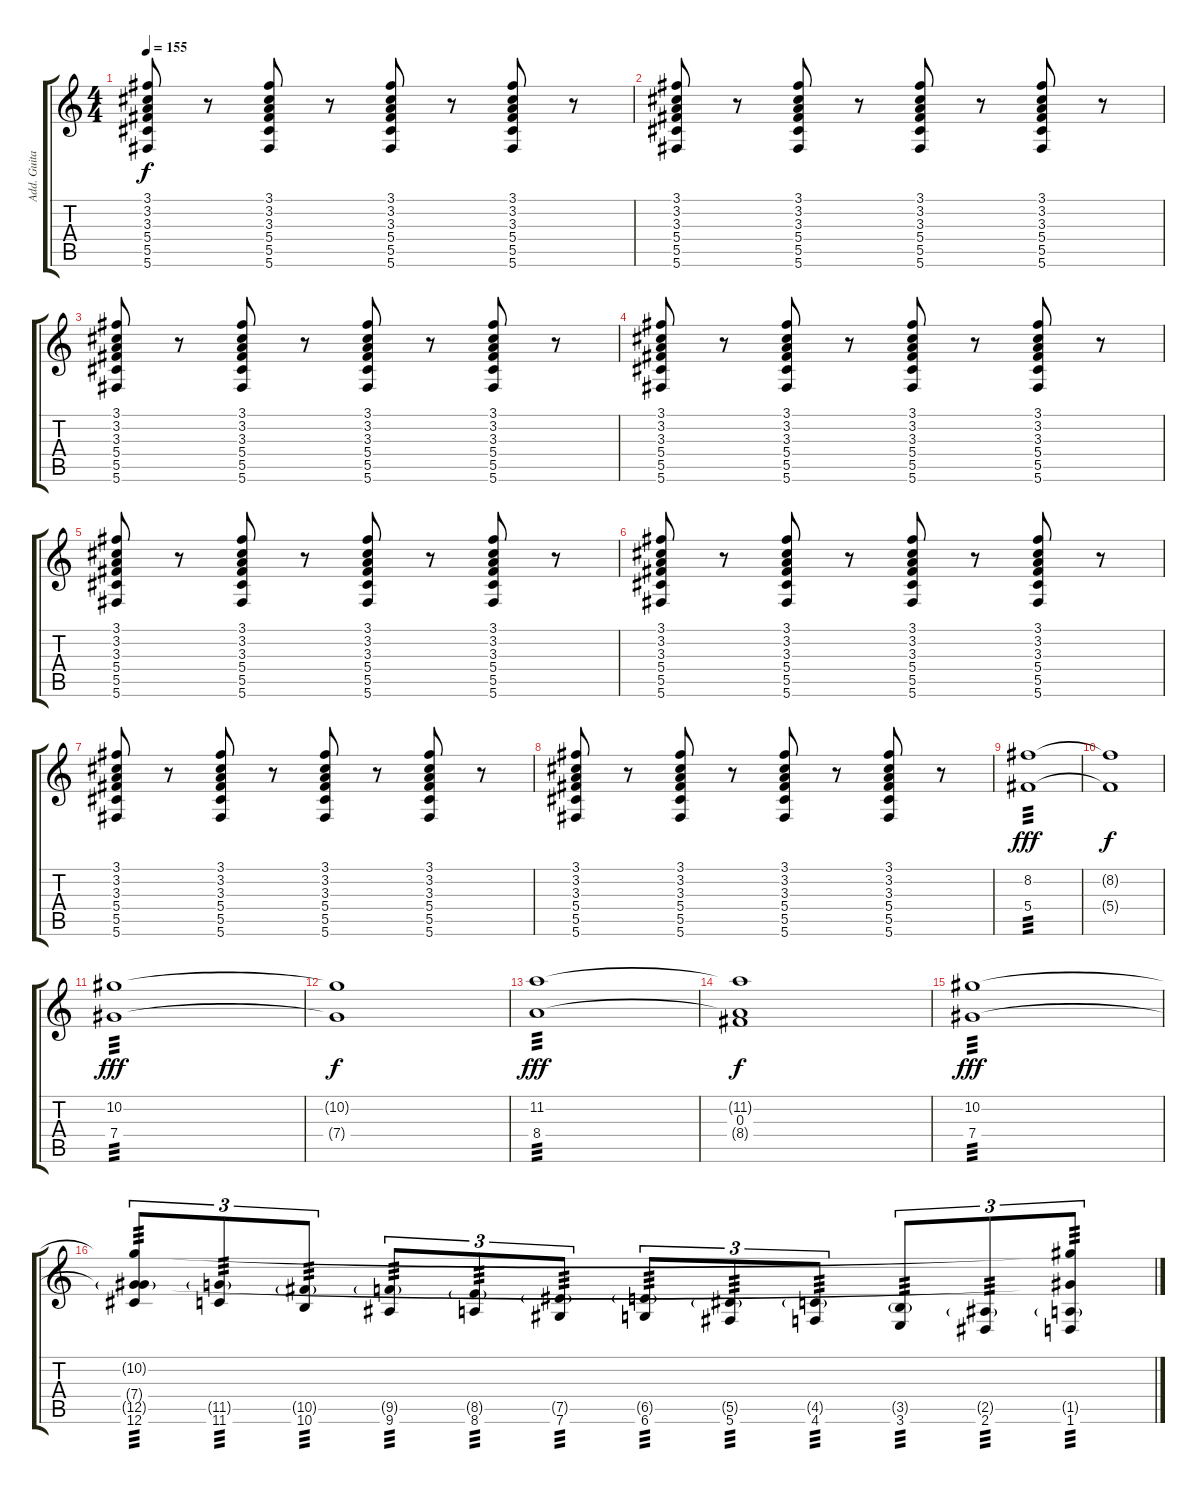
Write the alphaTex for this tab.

\track ("Add. Guitar" "Add. Guita") {instrument acousticguitarnylon}
\staff {score tabs}
\tuning (Eb4 Bb3 Gb3 Db3 Ab2 Db2) {hide}
\ts (4 4)
\tempo 155
\clef g2
\ks c
(3.1 3.2 3.3 5.4 5.5 5.6).8{dy f} r.8 (3.1 3.2 3.3 5.4 5.5 5.6).8 r.8 (3.1 3.2 3.3 5.4 5.5 5.6).8 r.8 (3.1 3.2 3.3 5.4 5.5 5.6).8 r.8 |
(3.1 3.2 3.3 5.4 5.5 5.6).8 r.8 (3.1 3.2 3.3 5.4 5.5 5.6).8 r.8 (3.1 3.2 3.3 5.4 5.5 5.6).8 r.8 (3.1 3.2 3.3 5.4 5.5 5.6).8 r.8 |
(3.1 3.2 3.3 5.4 5.5 5.6).8 r.8 (3.1 3.2 3.3 5.4 5.5 5.6).8 r.8 (3.1 3.2 3.3 5.4 5.5 5.6).8 r.8 (3.1 3.2 3.3 5.4 5.5 5.6).8 r.8 |
(3.1 3.2 3.3 5.4 5.5 5.6).8 r.8 (3.1 3.2 3.3 5.4 5.5 5.6).8 r.8 (3.1 3.2 3.3 5.4 5.5 5.6).8 r.8 (3.1 3.2 3.3 5.4 5.5 5.6).8 r.8 |
(3.1 3.2 3.3 5.4 5.5 5.6).8 r.8 (3.1 3.2 3.3 5.4 5.5 5.6).8 r.8 (3.1 3.2 3.3 5.4 5.5 5.6).8 r.8 (3.1 3.2 3.3 5.4 5.5 5.6).8 r.8 |
(3.1 3.2 3.3 5.4 5.5 5.6).8 r.8 (3.1 3.2 3.3 5.4 5.5 5.6).8 r.8 (3.1 3.2 3.3 5.4 5.5 5.6).8 r.8 (3.1 3.2 3.3 5.4 5.5 5.6).8 r.8 |
(3.1 3.2 3.3 5.4 5.5 5.6).8 r.8 (3.1 3.2 3.3 5.4 5.5 5.6).8 r.8 (3.1 3.2 3.3 5.4 5.5 5.6).8 r.8 (3.1 3.2 3.3 5.4 5.5 5.6).8 r.8 |
(3.1 3.2 3.3 5.4 5.5 5.6).8 r.8 (3.1 3.2 3.3 5.4 5.5 5.6).8 r.8 (3.1 3.2 3.3 5.4 5.5 5.6).8 r.8 (3.1 3.2 3.3 5.4 5.5 5.6).8 r.8 |
(8.2 5.4).1{tp 3 dy fff} |
(8.2{t} 5.4{t}).1{dy f} |
(10.2 7.4).1{tp 3 dy fff} |
(10.2{t} 7.4{t}).1{dy f} |
(11.2 8.4).1{tp 3 dy fff} |
(11.2{t} 0.3 8.4{t}).1{dy f} |
(10.2 7.4).1{tp 3 dy fff} |
(10.2{t} 7.4{t} 12.5{g} 12.6).8{tu (3 2) tp 3} (11.5{g} 11.6).8{tu (3 2) tp 3} (10.5{g} 10.6).8{tu (3 2) tp 3} (9.5{g} 9.6).8{tu (3 2) tp 3} (8.5{g} 8.6).8{tu (3 2) tp 3} (7.5{g} 7.6).8{tu (3 2) tp 3} (6.5{g} 6.6).8{tu (3 2) tp 3} (5.5{g} 5.6).8{tu (3 2) tp 3} (4.5{g} 4.6).8{tu (3 2) tp 3} (3.5{g} 3.6).8{tu (3 2) tp 3} (2.5{g} 2.6).8{tu (3 2) tp 3} (10.2{t} 7.4{t} 1.5{g} 1.6).8{tu (3 2) tp 3}
